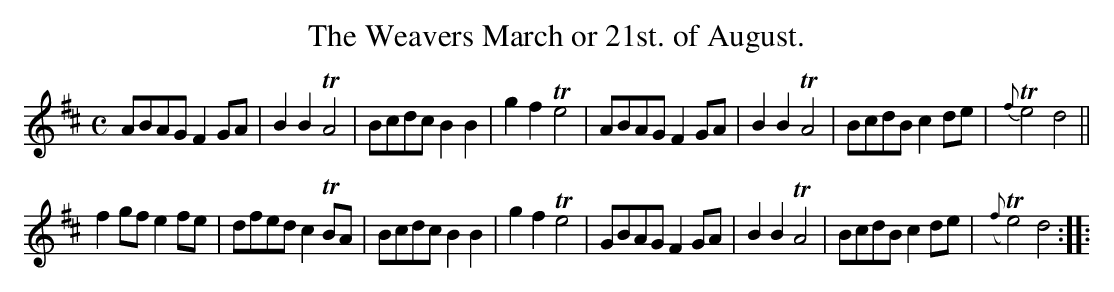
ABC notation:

X:1
T:The Weavers March or 21st. of August.
M:C
L:1/8
K:D
ABAG F2GA|B2B2 TA4   |Bcdc B2B2|     g2f2 Te4 |\
ABAG F2GA|B2B2 TA4   |BcdB c2de| {f}Te4    d4||
f2gf e2fe|dfed  c2TBA|Bcdc B2B2|     g2f2 Te4 |\
GBAG F2GA|B2B2 TA4   |BcdB c2de|({f}Te4)   d4::
